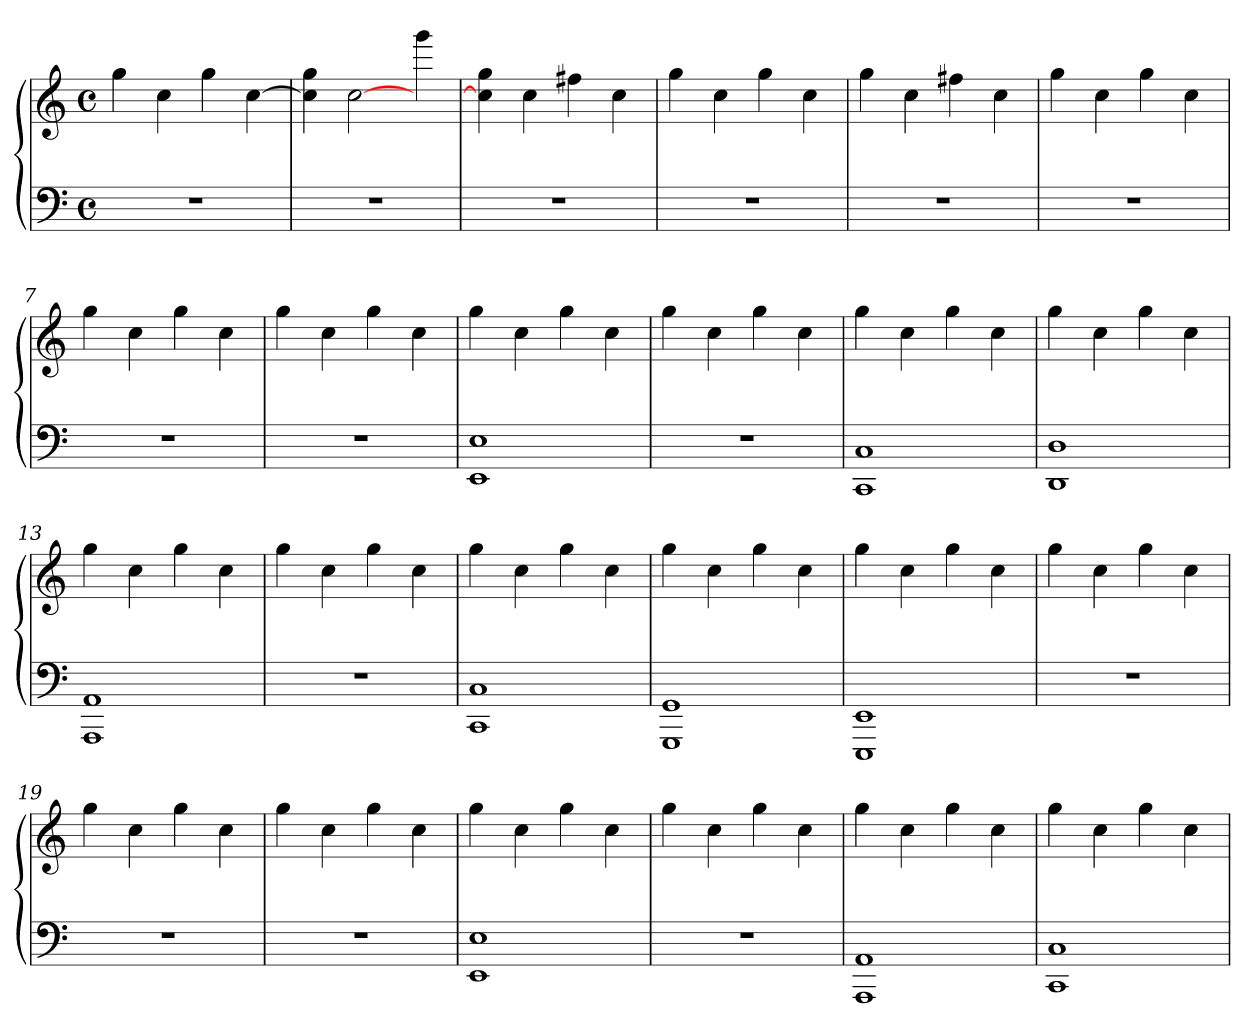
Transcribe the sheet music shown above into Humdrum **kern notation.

**kern	**kern	**dynam
*part1	*part1	*part1
*staff2	*staff1	*staff1/2
*clefF4	*clefG2	*
*k[]	*k[]	*
*M4/4	*M4/4	*
*met(c)	*met(c)	*
=1	=1	=1
!	!	!LO:DY:a
1r	4gg\	M.M. = 143
.	4cc\	.
.	4gg\	.
.	[4cc\	.
=2	=2	=2
1r	4cc]\ 4gg\	.
.	[2cc\	.
.	4ggg\	.
=3	=3	=3
1r	4cc]\ 4gg\	.
.	4cc\	.
.	4ff#X\	.
.	4cc\	.
=4	=4	=4
1r	4gg\	.
.	4cc\	.
.	4gg\	.
.	4cc\	.
=5	=5	=5
1r	4gg\	.
.	4cc\	.
.	4ff#X\	.
.	4cc\	.
=6	=6	=6
1r	4gg\	.
.	4cc\	.
.	4gg\	.
.	4cc\	.
=7	=7	=7
1r	4gg\	.
.	4cc\	.
.	4gg\	.
.	4cc\	.
=8	=8	=8
1r	4gg\	.
.	4cc\	.
.	4gg\	.
.	4cc\	.
!!LO:LB:g=z
=9	=9	=9
1EE 1E	4gg\	.
.	4cc\	.
.	4gg\	.
.	4cc\	.
=10	=10	=10
1r	4gg\	.
.	4cc\	.
.	4gg\	.
.	4cc\	.
=11	=11	=11
1CC 1C	4gg\	.
.	4cc\	.
.	4gg\	.
.	4cc\	.
=12	=12	=12
1DD 1D	4gg\	.
.	4cc\	.
.	4gg\	.
.	4cc\	.
=13	=13	=13
1AAA 1AA	4gg\	.
.	4cc\	.
.	4gg\	.
.	4cc\	.
=14	=14	=14
1r	4gg\	.
.	4cc\	.
.	4gg\	.
.	4cc\	.
=15	=15	=15
1CC 1C	4gg\	.
.	4cc\	.
.	4gg\	.
.	4cc\	.
=16	=16	=16
1GGG 1GG	4gg\	.
.	4cc\	.
.	4gg\	.
.	4cc\	.
=17	=17	=17
1EEE 1EE	4gg\	.
.	4cc\	.
.	4gg\	.
.	4cc\	.
!!LO:LB:g=z
=18	=18	=18
1r	4gg\	.
.	4cc\	.
.	4gg\	.
.	4cc\	.
=19	=19	=19
1r	4gg\	.
.	4cc\	.
.	4gg\	.
.	4cc\	.
=20	=20	=20
1r	4gg\	.
.	4cc\	.
.	4gg\	.
.	4cc\	.
=21	=21	=21
1EE 1E	4gg\	.
.	4cc\	.
.	4gg\	.
.	4cc\	.
=22	=22	=22
1r	4gg\	.
.	4cc\	.
.	4gg\	.
.	4cc\	.
=23	=23	=23
1AAA 1AA	4gg\	.
.	4cc\	.
.	4gg\	.
.	4cc\	.
=24	=24	=24
1CC 1C	4gg\	.
.	4cc\	.
.	4gg\	.
.	4cc\	.
=	=	=
*-	*-	*-
